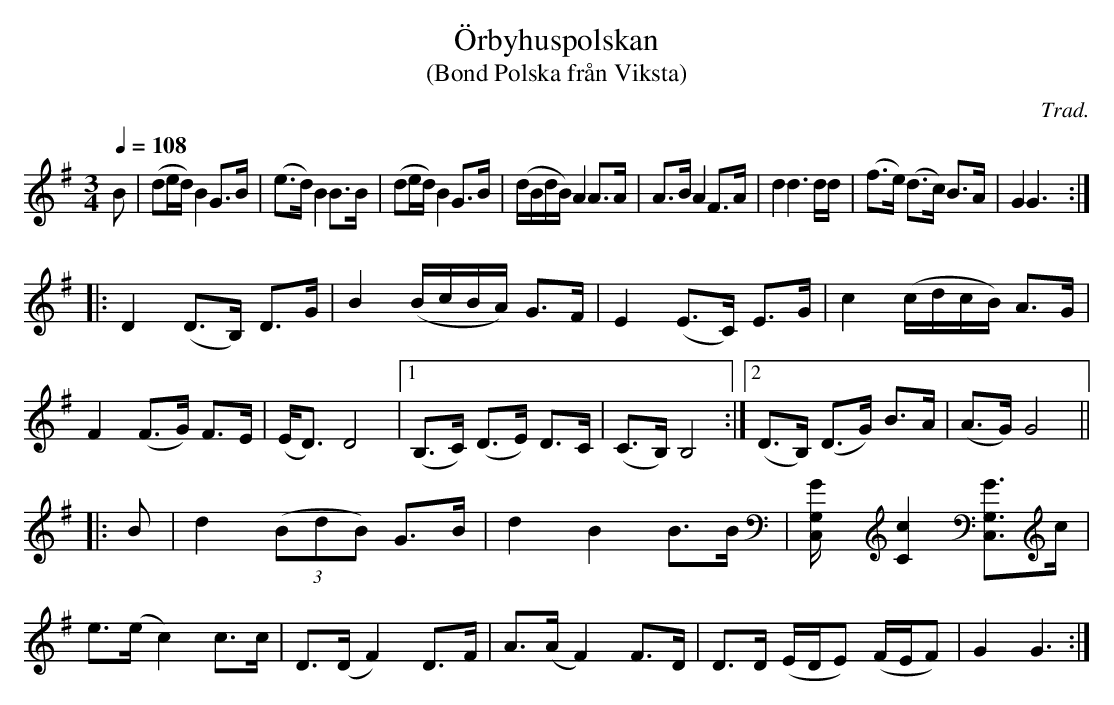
X:1
T: \"Orbyhuspolskan
T: (Bond Polska fr\aan Viksta)
C: Trad.
M: 3/4
L: 1/16
Q: 1/4=108
K: G
B2 |\
(d2ed) B4 G3B | (e3d) B4 B3B | (d2ed) B4 G3B | (dBdB) A4 A3A |\
A3B A4 F3A | d4 d6 dd | (f3e) (d3c) B3A | G4 G6 :|
|:\
D4 (D3B,) D3G | B4 (BcBA) G3F | E4 (E3C) E3G | c4 (cdcB) A3G |\
F4 (F3G) F3E | (ED3) D8 |[1 (B,3C) (D3E) D3C | (C3B,) B,8 :|[2 (D3B,) (D3G) B3A | (A3G) G8 ||
|: B2 |\
d4 (3(B2d2B2) G3B | d4 B4 B3B | [G4G,4C,] [c4C4] [G3G,3C,3]c | e3(e c4) c3c |\
D3(D F4) D3F | A3(A F4) F3D | D3D (EDE2) (FEF2) | G4 G6 :|
